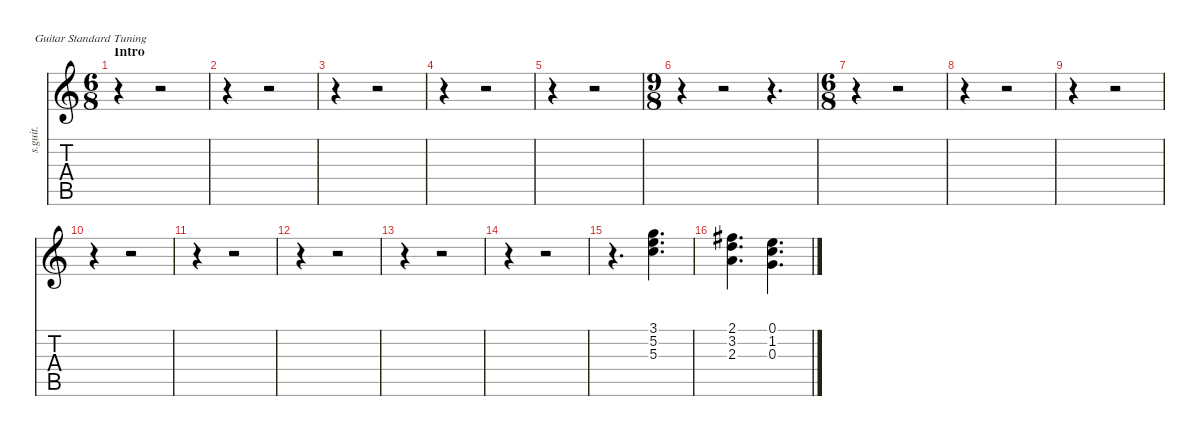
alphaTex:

\defaultSystemsLayout 4
\hideDynamics
\bracketExtendMode nobrackets
\track ("Michael Kamen - Strings 1" "s.guit.") {instrument stringensemble1}
\staff {score tabs}
\tuning (E4 B3 G3 D3 A2 E2)
\displaytranspose 12
\ts (6 8)
\beaming (8 2 2 2 2)
\section ("" "Intro")
\tempo (71 hide)
\clef g2
\ks c
r.4{dy fff instrument stringensemble1} r.2 |
r.4 r.2 |
r.4 r.2 |
r.4 r.2 |
r.4 r.2 |
\ts (9 8)
\beaming (8 2 2 2 2)
r.4 r.2 r.4{d} |
\ts (6 8)
\beaming (8 2 2 2 2)
r.4 r.2 |
r.4 r.2 |
r.4 r.2 |
r.4 r.2 |
r.4 r.2 |
r.4 r.2 |
r.4 r.2 |
r.4 r.2 |
r.4{d} (3.1 5.2 5.3).4{d lyrics (0 "") lyrics (1 "") lyrics (2 "") lyrics (3 "") lyrics (4 "")} |
(2.1{acc #} 3.2 2.3).4{d lyrics (0 "") lyrics (1 "") lyrics (2 "") lyrics (3 "") lyrics (4 "")} (0.1 1.2 0.3).4{d lyrics (0 "") lyrics (1 "") lyrics (2 "") lyrics (3 "") lyrics (4 "")}
